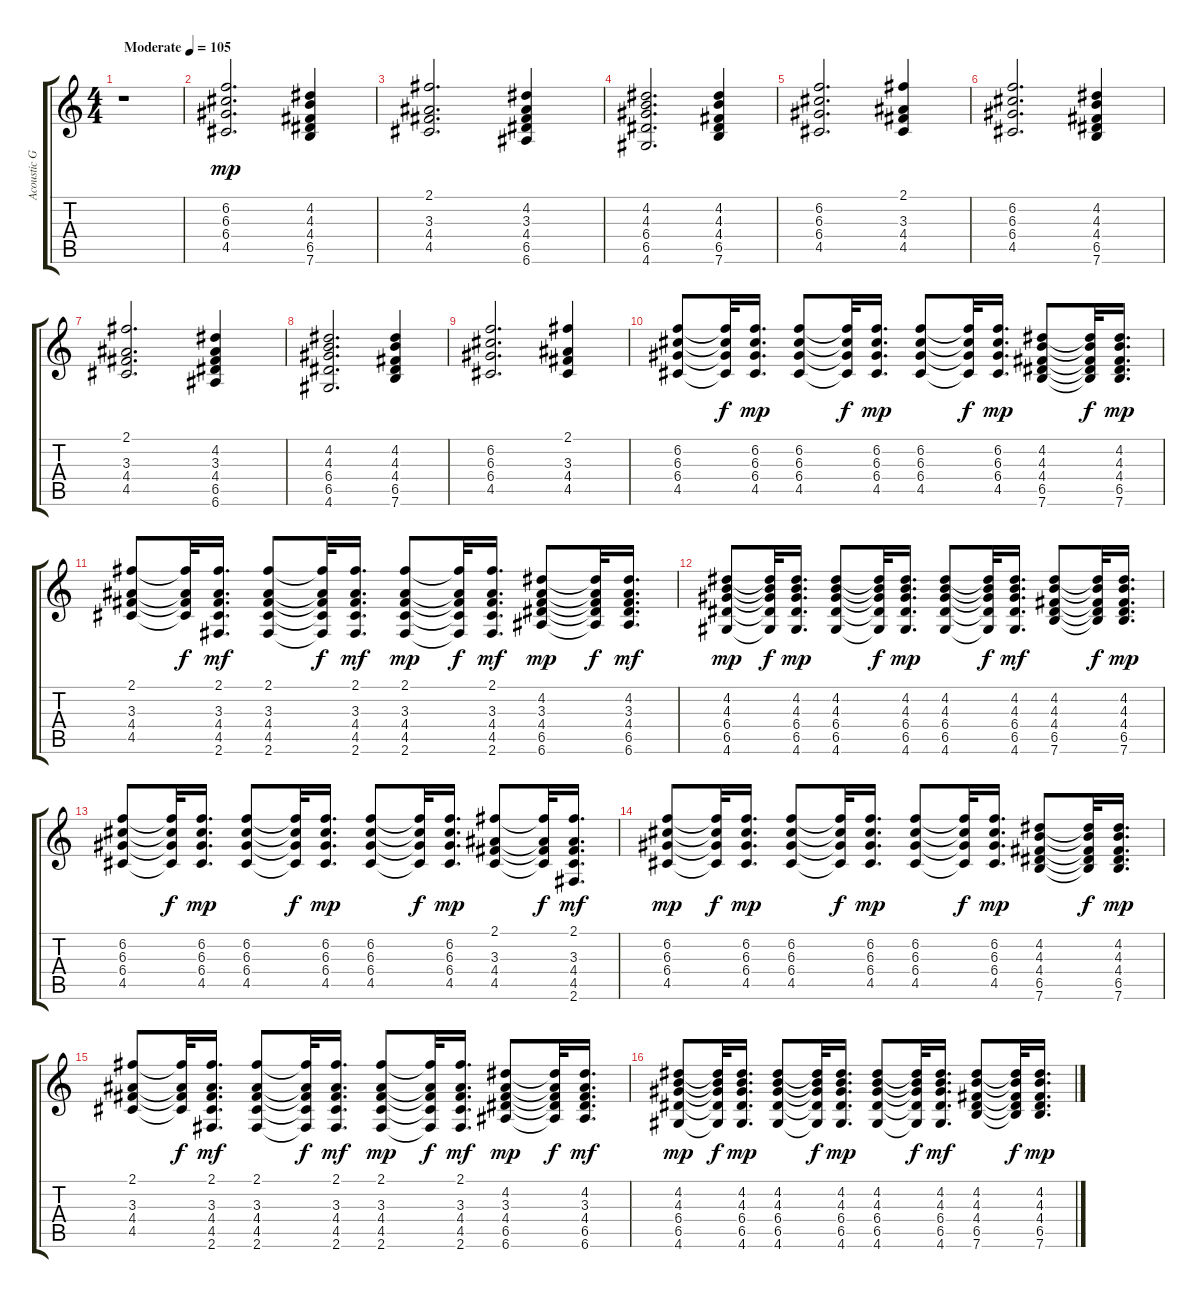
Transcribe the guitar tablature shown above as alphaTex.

\track ("Acoustic Guitar" "Acoustic G") {instrument acousticguitarsteel}
\staff {score tabs}
\tuning (E4 B3 G3 D3 A2 E2) {hide}
\ts (4 4)
\tempo (105 "Moderate")
\tempo 104
\tempo (105 "Moderate")
\clef g2
\ks c
r.1{dy mp instrument acousticguitarsteel} |
(6.2 6.3 6.4 4.5).2{d} (4.2 4.3 4.4 6.5 7.6).4 |
(2.1 3.3 4.4 4.5).2{d} (4.2 3.3 4.4 6.5 6.6).4 |
(4.2 4.3 6.4 6.5 4.6).2{d} (4.2 4.3 4.4 6.5 7.6).4 |
(6.2 6.3 6.4 4.5).2{d} (2.1 3.3 4.4 4.5).4 |
(6.2 6.3 6.4 4.5).2{d} (4.2 4.3 4.4 6.5 7.6).4 |
(2.1 3.3 4.4 4.5).2{d} (4.2 3.3 4.4 6.5 6.6).4 |
(4.2 4.3 6.4 6.5 4.6).2{d} (4.2 4.3 4.4 6.5 7.6).4 |
(6.2 6.3 6.4 4.5).2{d} (2.1 3.3 4.4 4.5).4 |
(6.2 6.3 6.4 4.5).8 (6.2{t} 6.3{t} 6.4{t} 4.5{t}).32{dy f} (6.2 6.3 6.4 4.5).16{d dy mp} (6.2 6.3 6.4 4.5).8 (6.2{t} 6.3{t} 6.4{t} 4.5{t}).32{dy f} (6.2 6.3 6.4 4.5).16{d dy mp} (6.2 6.3 6.4 4.5).8 (6.2{t} 6.3{t} 6.4{t} 4.5{t}).32{dy f} (6.2 6.3 6.4 4.5).16{d dy mp} (4.2 4.3 4.4 6.5 7.6).8 (4.2{t} 4.3{t} 4.4{t} 6.5{t} 7.6{t}).32{dy f} (4.2 4.3 4.4 6.5 7.6).16{d dy mp} |
(2.1 3.3 4.4 4.5).8 (2.1{t} 3.3{t} 4.4{t} 4.5{t}).32{dy f} (2.1 3.3 4.4 4.5 2.6).16{d dy mf} (2.1 3.3 4.4 4.5 2.6).8 (2.1{t} 3.3{t} 4.4{t} 4.5{t} 2.6{t}).32{dy f} (2.1 3.3 4.4 4.5 2.6).16{d dy mf} (2.1 3.3 4.4 4.5 2.6).8{dy mp} (2.1{t} 3.3{t} 4.4{t} 4.5{t} 2.6{t}).32{dy f} (2.1 3.3 4.4 4.5 2.6).16{d dy mf} (4.2 3.3 4.4 6.5 6.6).8{dy mp} (4.2{t} 3.3{t} 4.4{t} 6.5{t} 6.6{t}).32{dy f} (4.2 3.3 4.4 6.5 6.6).16{d dy mf} |
(4.2 4.3 6.4 6.5 4.6).8{dy mp} (4.2{t} 4.3{t} 6.4{t} 6.5{t} 4.6{t}).32{dy f} (4.2 4.3 6.4 6.5 4.6).16{d dy mp} (4.2 4.3 6.4 6.5 4.6).8 (4.2{t} 4.3{t} 6.4{t} 6.5{t} 4.6{t}).32{dy f} (4.2 4.3 6.4 6.5 4.6).16{d dy mp} (4.2 4.3 6.4 6.5 4.6).8 (4.2{t} 4.3{t} 6.4{t} 6.5{t} 4.6{t}).32{dy f} (4.2 4.3 6.4 6.5 4.6).16{d dy mf} (4.2 4.3 4.4 6.5 7.6).8 (4.2{t} 4.3{t} 4.4{t} 6.5{t} 7.6{t}).32{dy f} (4.2 4.3 4.4 6.5 7.6).16{d dy mp} |
(6.2 6.3 6.4 4.5).8 (6.2{t} 6.3{t} 6.4{t} 4.5{t}).32{dy f} (6.2 6.3 6.4 4.5).16{d dy mp} (6.2 6.3 6.4 4.5).8 (6.2{t} 6.3{t} 6.4{t} 4.5{t}).32{dy f} (6.2 6.3 6.4 4.5).16{d dy mp} (6.2 6.3 6.4 4.5).8 (6.2{t} 6.3{t} 6.4{t} 4.5{t}).32{dy f} (6.2 6.3 6.4 4.5).16{d dy mp} (2.1 3.3 4.4 4.5).8 (2.1{t} 3.3{t} 4.4{t} 4.5{t}).32{dy f} (2.1 3.3 4.4 4.5 2.6).16{d dy mf} |
(6.2 6.3 6.4 4.5).8{dy mp} (6.2{t} 6.3{t} 6.4{t} 4.5{t}).32{dy f} (6.2 6.3 6.4 4.5).16{d dy mp} (6.2 6.3 6.4 4.5).8 (6.2{t} 6.3{t} 6.4{t} 4.5{t}).32{dy f} (6.2 6.3 6.4 4.5).16{d dy mp} (6.2 6.3 6.4 4.5).8 (6.2{t} 6.3{t} 6.4{t} 4.5{t}).32{dy f} (6.2 6.3 6.4 4.5).16{d dy mp} (4.2 4.3 4.4 6.5 7.6).8 (4.2{t} 4.3{t} 4.4{t} 6.5{t} 7.6{t}).32{dy f} (4.2 4.3 4.4 6.5 7.6).16{d dy mp} |
(2.1 3.3 4.4 4.5).8 (2.1{t} 3.3{t} 4.4{t} 4.5{t}).32{dy f} (2.1 3.3 4.4 4.5 2.6).16{d dy mf} (2.1 3.3 4.4 4.5 2.6).8 (2.1{t} 3.3{t} 4.4{t} 4.5{t} 2.6{t}).32{dy f} (2.1 3.3 4.4 4.5 2.6).16{d dy mf} (2.1 3.3 4.4 4.5 2.6).8{dy mp} (2.1{t} 3.3{t} 4.4{t} 4.5{t} 2.6{t}).32{dy f} (2.1 3.3 4.4 4.5 2.6).16{d dy mf} (4.2 3.3 4.4 6.5 6.6).8{dy mp} (4.2{t} 3.3{t} 4.4{t} 6.5{t} 6.6{t}).32{dy f} (4.2 3.3 4.4 6.5 6.6).16{d dy mf} |
(4.2 4.3 6.4 6.5 4.6).8{dy mp} (4.2{t} 4.3{t} 6.4{t} 6.5{t} 4.6{t}).32{dy f} (4.2 4.3 6.4 6.5 4.6).16{d dy mp} (4.2 4.3 6.4 6.5 4.6).8 (4.2{t} 4.3{t} 6.4{t} 6.5{t} 4.6{t}).32{dy f} (4.2 4.3 6.4 6.5 4.6).16{d dy mp} (4.2 4.3 6.4 6.5 4.6).8 (4.2{t} 4.3{t} 6.4{t} 6.5{t} 4.6{t}).32{dy f} (4.2 4.3 6.4 6.5 4.6).16{d dy mf} (4.2 4.3 4.4 6.5 7.6).8 (4.2{t} 4.3{t} 4.4{t} 6.5{t} 7.6{t}).32{dy f} (4.2 4.3 4.4 6.5 7.6).16{d dy mp}
